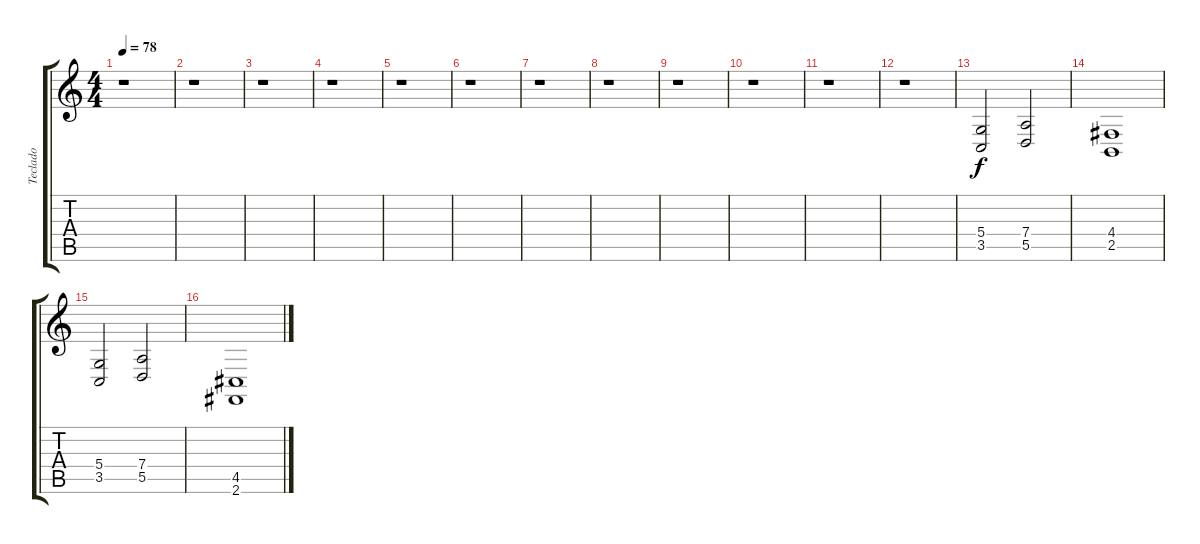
\track ("Teclado" "Teclado") {instrument choiraahs}
\staff {score tabs}
\tuning (E4 B3 G3 D3 A2 E2) {hide}
\ts (4 4)
\tempo 78
\clef g2
\ks c
r.1{dy f instrument choiraahs} |
r.1 |
r.1 |
r.1 |
r.1 |
r.1 |
r.1 |
r.1 |
r.1 |
r.1 |
r.1 |
r.1 |
(5.4 3.5).2 (7.4 5.5).2 |
(4.4 2.5).1 |
(5.4 3.5).2 (7.4 5.5).2 |
(4.5 2.6).1
